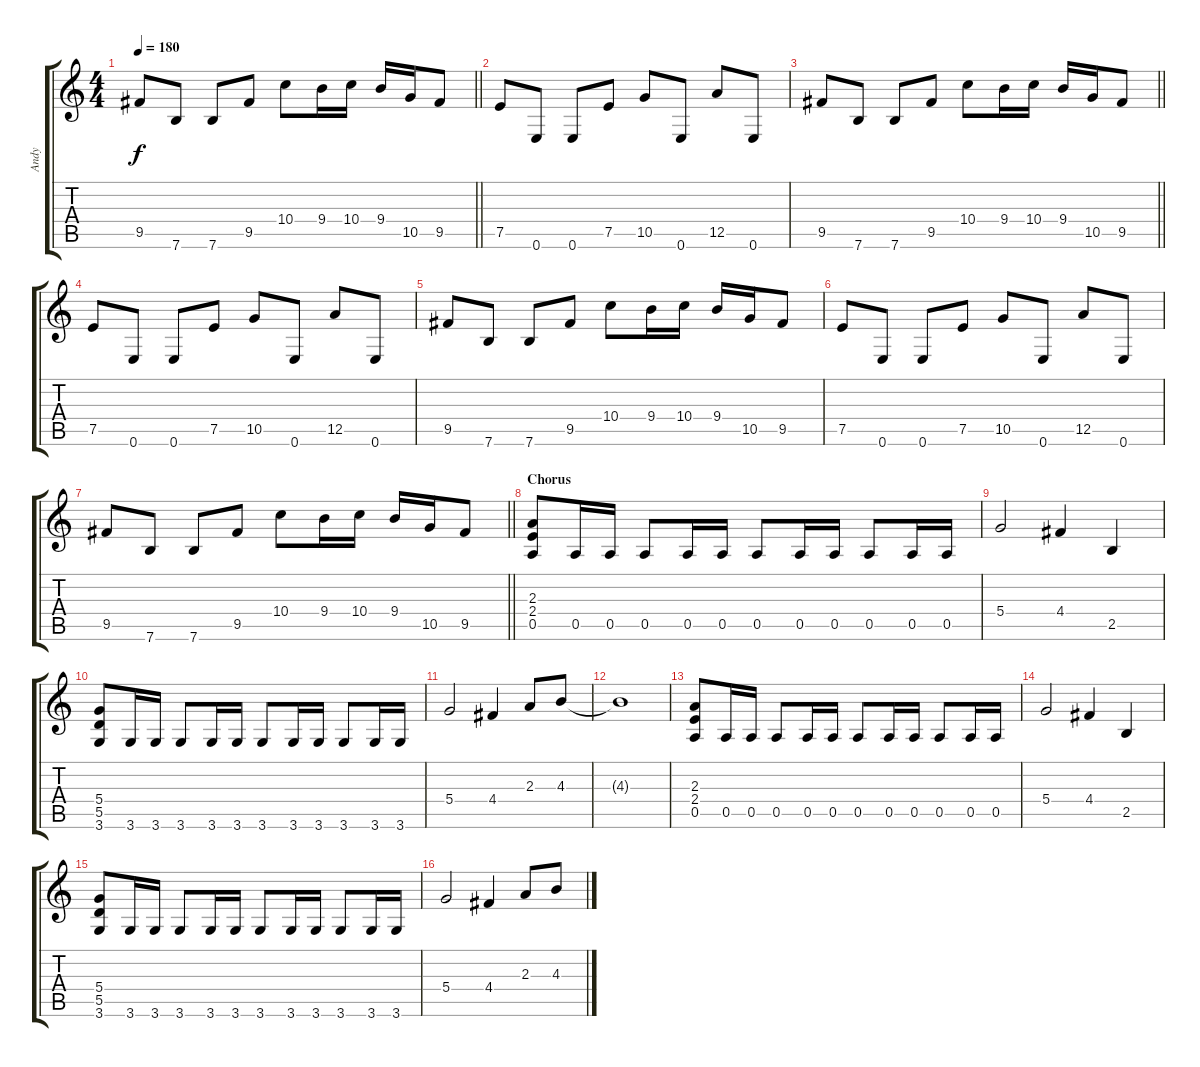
\track ("Andy" "Andy") {instrument overdrivenguitar}
\staff {score tabs}
\tuning (E4 B3 G3 D3 A2 E2) {hide}
\ts (4 4)
\tempo 180
\clef g2
\barLineRight lightlight
\ks c
9.5.8{dy f} 7.6.8 7.6.8 9.5.8 10.4.8 9.4.16 10.4.16 9.4.16 10.5.16 9.5.8 |
7.5.8 0.6.8 0.6.8 7.5.8 10.5.8 0.6.8 12.5.8 0.6.8 |
\barLineRight lightlight
9.5.8 7.6.8 7.6.8 9.5.8 10.4.8 9.4.16 10.4.16 9.4.16 10.5.16 9.5.8 |
7.5.8 0.6.8 0.6.8 7.5.8 10.5.8 0.6.8 12.5.8 0.6.8 |
9.5.8 7.6.8 7.6.8 9.5.8 10.4.8 9.4.16 10.4.16 9.4.16 10.5.16 9.5.8 |
7.5.8 0.6.8 0.6.8 7.5.8 10.5.8 0.6.8 12.5.8 0.6.8 |
\barLineRight lightlight
9.5.8 7.6.8 7.6.8 9.5.8 10.4.8 9.4.16 10.4.16 9.4.16 10.5.16 9.5.8 |
\section ("" "Chorus")
(2.3 2.4 0.5).8 0.5.16 0.5.16 0.5.8 0.5.16 0.5.16 0.5.8 0.5.16 0.5.16 0.5.8 0.5.16 0.5.16 |
5.4.2 4.4.4 2.5.4 |
(5.4 5.5 3.6).8 3.6.16 3.6.16 3.6.8 3.6.16 3.6.16 3.6.8 3.6.16 3.6.16 3.6.8 3.6.16 3.6.16 |
5.4.2 4.4.4 2.3.8 4.3.8 |
4.3{t}.1 |
(2.3 2.4 0.5).8 0.5.16 0.5.16 0.5.8 0.5.16 0.5.16 0.5.8 0.5.16 0.5.16 0.5.8 0.5.16 0.5.16 |
5.4.2 4.4.4 2.5.4 |
(5.4 5.5 3.6).8 3.6.16 3.6.16 3.6.8 3.6.16 3.6.16 3.6.8 3.6.16 3.6.16 3.6.8 3.6.16 3.6.16 |
5.4.2 4.4.4 2.3.8 4.3.8
